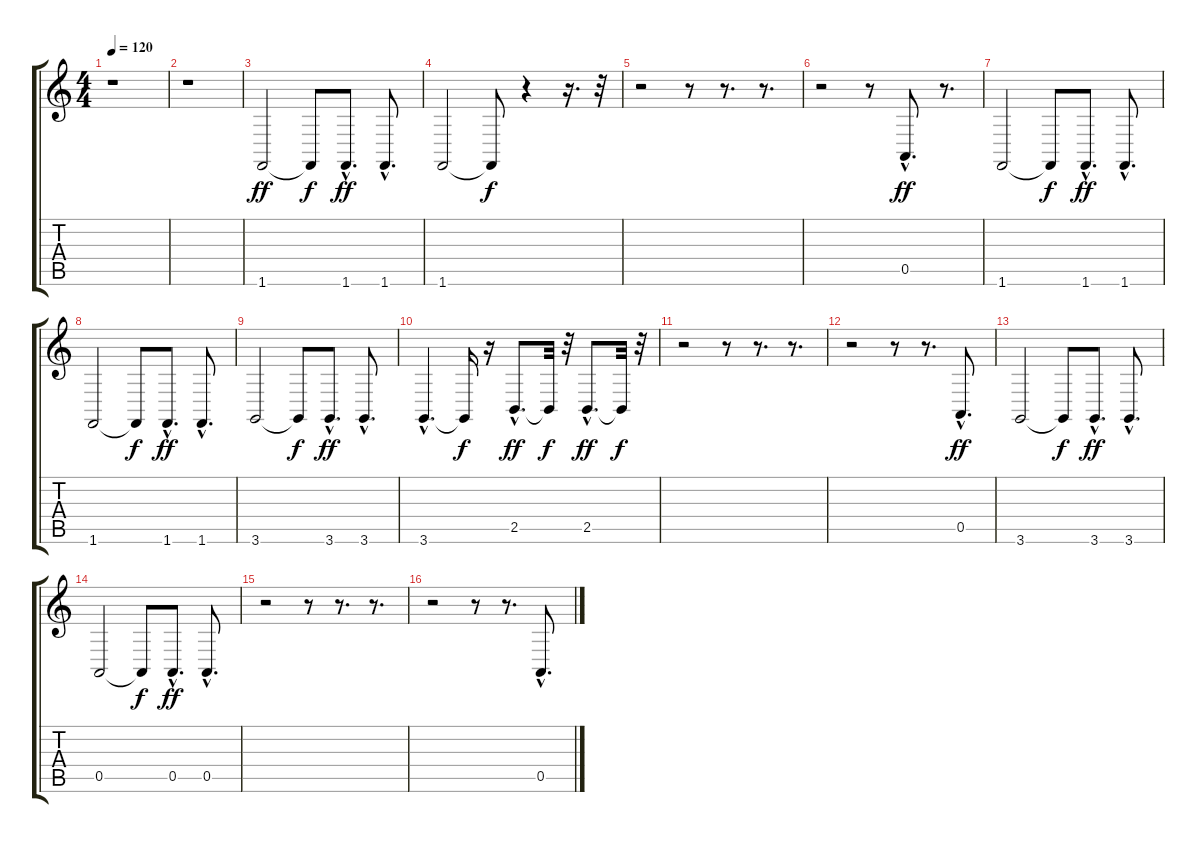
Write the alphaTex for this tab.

\track "" {instrument stringensemble1}
\staff {score tabs}
\tuning (E4 B3 G3 D3 A2 E2) {hide}
\ts (4 4)
\tempo 120
\clef g2
\ks c
r.1{dy ff} |
r.1 |
1.6.2 1.6{t}.8{dy f} 1.6{hac}.8{d dy ff} 1.6{hac}.8{d} |
1.6.2 1.6{t}.8{dy f} r.4 r.16{d} r.32 |
r.2 r.8 r.8{d} r.8{d} |
r.2 r.8 0.5{hac}.8{d dy ff} r.8{d} |
1.6.2 1.6{t}.8{dy f} 1.6{hac}.8{d dy ff} 1.6{hac}.8{d} |
1.6.2 1.6{t}.8{dy f} 1.6{hac}.8{d dy ff} 1.6{hac}.8{d} |
3.6.2 3.6{t}.8{dy f} 3.6{hac}.8{d dy ff} 3.6{hac}.8{d} |
3.6{hac}.4{d} 3.6{t}.16{dy f} r.16 2.5{hac}.8{d dy ff} 2.5{t}.32{dy f} r.32 2.5{hac}.8{d dy ff} 2.5{t}.32{dy f} r.32 |
r.2 r.8 r.8{d} r.8{d} |
r.2 r.8 r.8{d} 0.5{hac}.8{d dy ff} |
3.6.2 3.6{t}.8{dy f} 3.6{hac}.8{d dy ff} 3.6{hac}.8{d} |
0.5.2 0.5{t}.8{dy f} 0.5{hac}.8{d dy ff} 0.5{hac}.8{d} |
r.2 r.8 r.8{d} r.8{d} |
r.2 r.8 r.8{d} 0.5{hac}.8{d}
